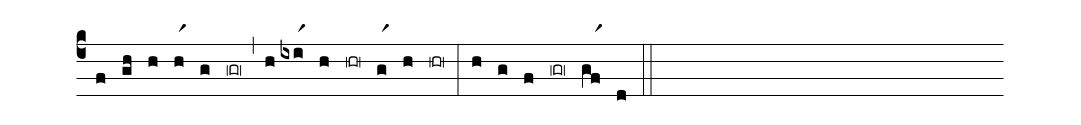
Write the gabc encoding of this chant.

%%
(c4)
(f) (gh) (h)
(hr1) (g) (gr0) (,)
(h) (ixir1) (h) (hr0) (gr1) (h) (hr0) (:)
(h) (g) (f) (gr0) (gfr1) (d) (::)
